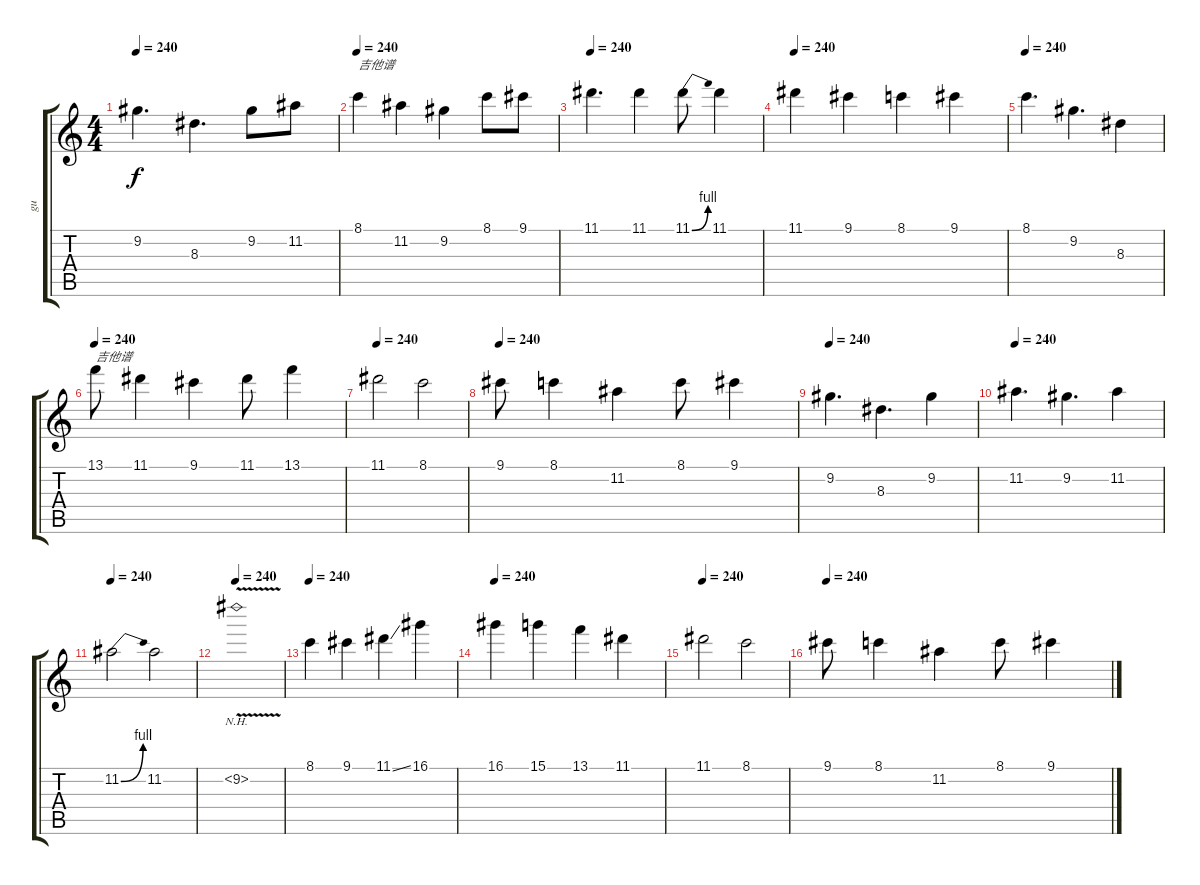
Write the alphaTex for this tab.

\track ("gu" "gu") {instrument distortionguitar}
\staff {score tabs}
\tuning (E4 B3 G3 D3 A2 E2) {hide}
\ts (4 4)
\tempo 240
\clef g2
\ks c
9.2.4{d dy f} 8.3.4{d} 9.2.8 11.2.8 |
\tempo 240
8.1.4{txt "吉他谱"} 11.2.4 9.2.4 8.1.8 9.1.8 |
\tempo 240
11.1.4{d} 11.1.4 11.1{be (bend 0 0 60 4)}.8 11.1.4 |
\tempo 240
11.1.4 9.1.4 8.1.4 9.1.4 |
\tempo 240
8.1.4{d} 9.2.4{d} 8.3.4 |
\tempo 240
13.1.8{txt "吉他谱"} 11.1.4 9.1.4 11.1.8 13.1.4 |
\tempo 240
11.1.2 8.1.2 |
\tempo 240
9.1.8 8.1.4 11.2.4 8.1.8 9.1.4 |
\tempo 240
9.2.4{d} 8.3.4{d} 9.2.4 |
\tempo 240
11.2.4{d} 9.2.4{d} 11.2.4 |
\tempo 240
11.2{be (bend 0 0 60 4)}.2 11.2.2 |
\tempo 240
9.2{nh v}.1 |
\tempo 240
8.1.4 9.1.4 11.1{ss}.4 16.1.4 |
\tempo 240
16.1.4 15.1.4 13.1.4 11.1.4 |
\tempo 240
11.1.2 8.1.2 |
\tempo 240
9.1.8 8.1.4 11.2.4 8.1.8 9.1.4
